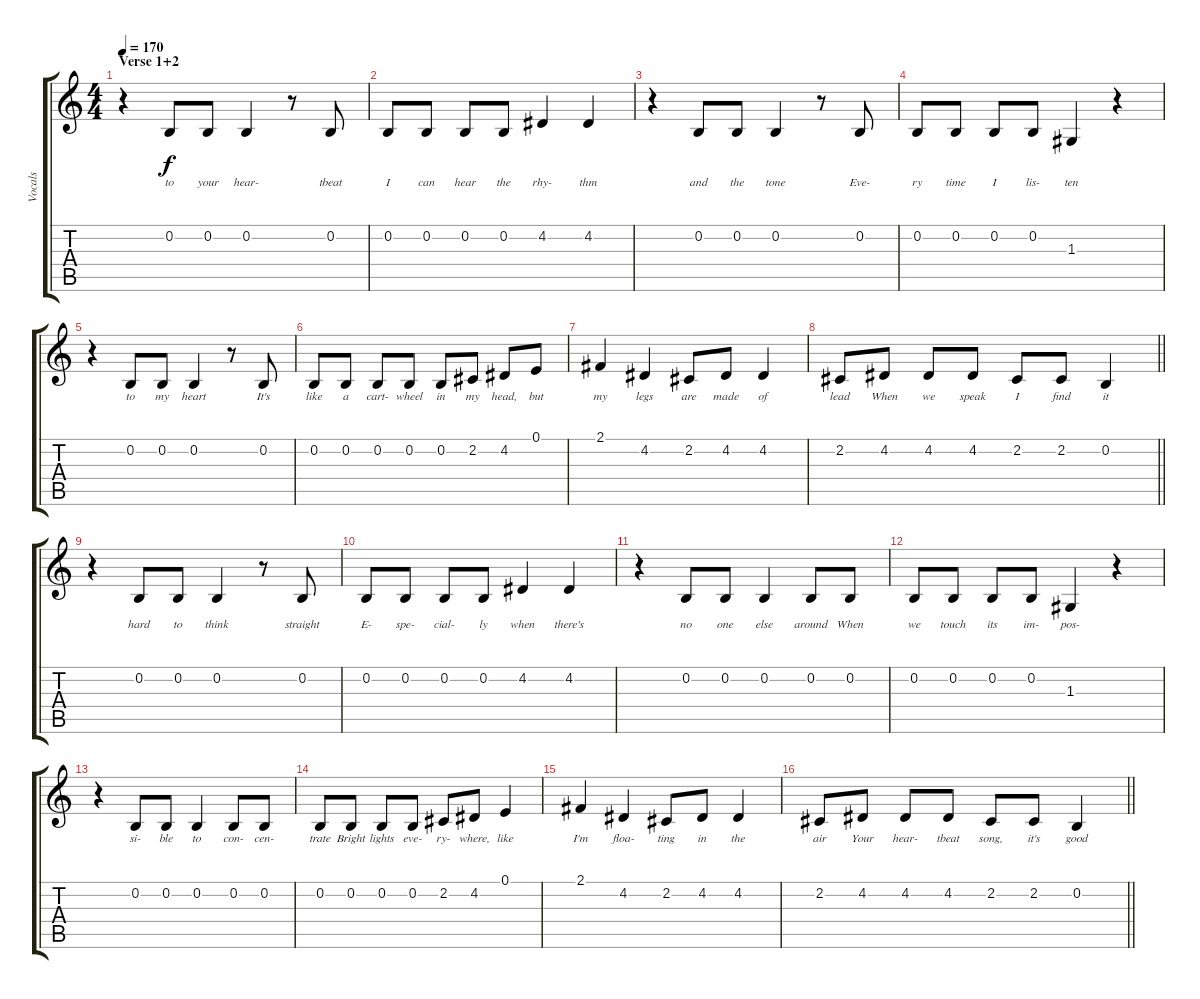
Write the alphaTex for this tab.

\track ("Vocals" "Vocals") {instrument bassoon}
\staff {score tabs}
\tuning (E4 B3 G3 D3 A2 E2) {hide}
\ts (4 4)
\section ("" "Verse 1+2")
\tempo 170
\clef g2
\ks c
r.4{dy f} 0.2.8{lyrics (0 "to") lyrics (1 "") lyrics (2 "") lyrics (3 "") lyrics (4 "")} 0.2.8{lyrics (0 "your") lyrics (1 "") lyrics (2 "") lyrics (3 "") lyrics (4 "")} 0.2.4{lyrics (0 "hear-") lyrics (1 "") lyrics (2 "") lyrics (3 "") lyrics (4 "")} r.8 0.2.8{lyrics (0 "tbeat") lyrics (1 "") lyrics (2 "") lyrics (3 "") lyrics (4 "")} |
0.2.8{lyrics (0 "I") lyrics (1 "") lyrics (2 "") lyrics (3 "") lyrics (4 "")} 0.2.8{lyrics (0 "can") lyrics (1 "") lyrics (2 "") lyrics (3 "") lyrics (4 "")} 0.2.8{lyrics (0 "hear") lyrics (1 "") lyrics (2 "") lyrics (3 "") lyrics (4 "")} 0.2.8{lyrics (0 "the") lyrics (1 "") lyrics (2 "") lyrics (3 "") lyrics (4 "")} 4.2.4{lyrics (0 "rhy-") lyrics (1 "") lyrics (2 "") lyrics (3 "") lyrics (4 "")} 4.2.4{lyrics (0 "thm") lyrics (1 "") lyrics (2 "") lyrics (3 "") lyrics (4 "")} |
r.4 0.2.8{lyrics (0 "and") lyrics (1 "") lyrics (2 "") lyrics (3 "") lyrics (4 "")} 0.2.8{lyrics (0 "the") lyrics (1 "") lyrics (2 "") lyrics (3 "") lyrics (4 "")} 0.2.4{lyrics (0 "tone") lyrics (1 "") lyrics (2 "") lyrics (3 "") lyrics (4 "")} r.8 0.2.8{lyrics (0 "Eve-") lyrics (1 "") lyrics (2 "") lyrics (3 "") lyrics (4 "")} |
0.2.8{lyrics (0 "ry") lyrics (1 "") lyrics (2 "") lyrics (3 "") lyrics (4 "")} 0.2.8{lyrics (0 "time") lyrics (1 "") lyrics (2 "") lyrics (3 "") lyrics (4 "")} 0.2.8{lyrics (0 "I") lyrics (1 "") lyrics (2 "") lyrics (3 "") lyrics (4 "")} 0.2.8{lyrics (0 "lis-") lyrics (1 "") lyrics (2 "") lyrics (3 "") lyrics (4 "")} 1.3.4{lyrics (0 "ten") lyrics (1 "") lyrics (2 "") lyrics (3 "") lyrics (4 "")} r.4 |
r.4 0.2.8{lyrics (0 "to") lyrics (1 "") lyrics (2 "") lyrics (3 "") lyrics (4 "")} 0.2.8{lyrics (0 "my") lyrics (1 "") lyrics (2 "") lyrics (3 "") lyrics (4 "")} 0.2.4{lyrics (0 "heart") lyrics (1 "") lyrics (2 "") lyrics (3 "") lyrics (4 "")} r.8 0.2.8{lyrics (0 "It's") lyrics (1 "") lyrics (2 "") lyrics (3 "") lyrics (4 "")} |
0.2.8{lyrics (0 "like") lyrics (1 "") lyrics (2 "") lyrics (3 "") lyrics (4 "")} 0.2.8{lyrics (0 "a") lyrics (1 "") lyrics (2 "") lyrics (3 "") lyrics (4 "")} 0.2.8{lyrics (0 "cart-") lyrics (1 "") lyrics (2 "") lyrics (3 "") lyrics (4 "")} 0.2.8{lyrics (0 "wheel") lyrics (1 "") lyrics (2 "") lyrics (3 "") lyrics (4 "")} 0.2.8{lyrics (0 "in") lyrics (1 "") lyrics (2 "") lyrics (3 "") lyrics (4 "")} 2.2.8{lyrics (0 "my") lyrics (1 "") lyrics (2 "") lyrics (3 "") lyrics (4 "")} 4.2.8{lyrics (0 "head,") lyrics (1 "") lyrics (2 "") lyrics (3 "") lyrics (4 "")} 0.1.8{lyrics (0 "but") lyrics (1 "") lyrics (2 "") lyrics (3 "") lyrics (4 "")} |
2.1.4{lyrics (0 "my") lyrics (1 "") lyrics (2 "") lyrics (3 "") lyrics (4 "")} 4.2.4{lyrics (0 "legs") lyrics (1 "") lyrics (2 "") lyrics (3 "") lyrics (4 "")} 2.2.8{lyrics (0 "are") lyrics (1 "") lyrics (2 "") lyrics (3 "") lyrics (4 "")} 4.2.8{lyrics (0 "made") lyrics (1 "") lyrics (2 "") lyrics (3 "") lyrics (4 "")} 4.2.4{lyrics (0 "of") lyrics (1 "") lyrics (2 "") lyrics (3 "") lyrics (4 "")} |
\barLineRight lightlight
2.2.8{lyrics (0 "lead") lyrics (1 "") lyrics (2 "") lyrics (3 "") lyrics (4 "")} 4.2.8{lyrics (0 "When") lyrics (1 "") lyrics (2 "") lyrics (3 "") lyrics (4 "")} 4.2.8{lyrics (0 "we") lyrics (1 "") lyrics (2 "") lyrics (3 "") lyrics (4 "")} 4.2.8{lyrics (0 "speak") lyrics (1 "") lyrics (2 "") lyrics (3 "") lyrics (4 "")} 2.2.8{lyrics (0 "I") lyrics (1 "") lyrics (2 "") lyrics (3 "") lyrics (4 "")} 2.2.8{lyrics (0 "find") lyrics (1 "") lyrics (2 "") lyrics (3 "") lyrics (4 "")} 0.2.4{lyrics (0 "it") lyrics (1 "") lyrics (2 "") lyrics (3 "") lyrics (4 "")} |
r.4 0.2.8{lyrics (0 "hard") lyrics (1 "") lyrics (2 "") lyrics (3 "") lyrics (4 "")} 0.2.8{lyrics (0 "to") lyrics (1 "") lyrics (2 "") lyrics (3 "") lyrics (4 "")} 0.2.4{lyrics (0 "think") lyrics (1 "") lyrics (2 "") lyrics (3 "") lyrics (4 "")} r.8 0.2.8{lyrics (0 "straight") lyrics (1 "") lyrics (2 "") lyrics (3 "") lyrics (4 "")} |
0.2.8{lyrics (0 "E-") lyrics (1 "") lyrics (2 "") lyrics (3 "") lyrics (4 "")} 0.2.8{lyrics (0 "spe-") lyrics (1 "") lyrics (2 "") lyrics (3 "") lyrics (4 "")} 0.2.8{lyrics (0 "cial-") lyrics (1 "") lyrics (2 "") lyrics (3 "") lyrics (4 "")} 0.2.8{lyrics (0 "ly") lyrics (1 "") lyrics (2 "") lyrics (3 "") lyrics (4 "")} 4.2.4{lyrics (0 "when") lyrics (1 "") lyrics (2 "") lyrics (3 "") lyrics (4 "")} 4.2.4{lyrics (0 "there's") lyrics (1 "") lyrics (2 "") lyrics (3 "") lyrics (4 "")} |
r.4 0.2.8{lyrics (0 "no") lyrics (1 "") lyrics (2 "") lyrics (3 "") lyrics (4 "")} 0.2.8{lyrics (0 "one") lyrics (1 "") lyrics (2 "") lyrics (3 "") lyrics (4 "")} 0.2.4{lyrics (0 "else") lyrics (1 "") lyrics (2 "") lyrics (3 "") lyrics (4 "")} 0.2.8{lyrics (0 "around") lyrics (1 "") lyrics (2 "") lyrics (3 "") lyrics (4 "")} 0.2.8{lyrics (0 "When") lyrics (1 "") lyrics (2 "") lyrics (3 "") lyrics (4 "")} |
0.2.8{lyrics (0 "we") lyrics (1 "") lyrics (2 "") lyrics (3 "") lyrics (4 "")} 0.2.8{lyrics (0 "touch") lyrics (1 "") lyrics (2 "") lyrics (3 "") lyrics (4 "")} 0.2.8{lyrics (0 "its") lyrics (1 "") lyrics (2 "") lyrics (3 "") lyrics (4 "")} 0.2.8{lyrics (0 "im-") lyrics (1 "") lyrics (2 "") lyrics (3 "") lyrics (4 "")} 1.3.4{lyrics (0 "pos-") lyrics (1 "") lyrics (2 "") lyrics (3 "") lyrics (4 "")} r.4 |
r.4 0.2.8{lyrics (0 "si-") lyrics (1 "") lyrics (2 "") lyrics (3 "") lyrics (4 "")} 0.2.8{lyrics (0 "ble") lyrics (1 "") lyrics (2 "") lyrics (3 "") lyrics (4 "")} 0.2.4{lyrics (0 "to") lyrics (1 "") lyrics (2 "") lyrics (3 "") lyrics (4 "")} 0.2.8{lyrics (0 "con-") lyrics (1 "") lyrics (2 "") lyrics (3 "") lyrics (4 "")} 0.2.8{lyrics (0 "cen-") lyrics (1 "") lyrics (2 "") lyrics (3 "") lyrics (4 "")} |
0.2.8{lyrics (0 "trate") lyrics (1 "") lyrics (2 "") lyrics (3 "") lyrics (4 "")} 0.2.8{lyrics (0 "Bright") lyrics (1 "") lyrics (2 "") lyrics (3 "") lyrics (4 "")} 0.2.8{lyrics (0 "lights") lyrics (1 "") lyrics (2 "") lyrics (3 "") lyrics (4 "")} 0.2.8{lyrics (0 "eve-") lyrics (1 "") lyrics (2 "") lyrics (3 "") lyrics (4 "")} 2.2.8{lyrics (0 "ry-") lyrics (1 "") lyrics (2 "") lyrics (3 "") lyrics (4 "")} 4.2.8{lyrics (0 "where,") lyrics (1 "") lyrics (2 "") lyrics (3 "") lyrics (4 "")} 0.1.4{lyrics (0 "like") lyrics (1 "") lyrics (2 "") lyrics (3 "") lyrics (4 "")} |
2.1.4{lyrics (0 "I'm") lyrics (1 "") lyrics (2 "") lyrics (3 "") lyrics (4 "")} 4.2.4{lyrics (0 "floa-") lyrics (1 "") lyrics (2 "") lyrics (3 "") lyrics (4 "")} 2.2.8{lyrics (0 "ting") lyrics (1 "") lyrics (2 "") lyrics (3 "") lyrics (4 "")} 4.2.8{lyrics (0 "in") lyrics (1 "") lyrics (2 "") lyrics (3 "") lyrics (4 "")} 4.2.4{lyrics (0 "the") lyrics (1 "") lyrics (2 "") lyrics (3 "") lyrics (4 "")} |
\barLineRight lightlight
2.2.8{lyrics (0 "air") lyrics (1 "") lyrics (2 "") lyrics (3 "") lyrics (4 "")} 4.2.8{lyrics (0 "Your") lyrics (1 "") lyrics (2 "") lyrics (3 "") lyrics (4 "")} 4.2.8{lyrics (0 "hear-") lyrics (1 "") lyrics (2 "") lyrics (3 "") lyrics (4 "")} 4.2.8{lyrics (0 "tbeat") lyrics (1 "") lyrics (2 "") lyrics (3 "") lyrics (4 "")} 2.2.8{lyrics (0 "song,") lyrics (1 "") lyrics (2 "") lyrics (3 "") lyrics (4 "")} 2.2.8{lyrics (0 "it's") lyrics (1 "") lyrics (2 "") lyrics (3 "") lyrics (4 "")} 0.2.4{lyrics (0 "good") lyrics (1 "") lyrics (2 "") lyrics (3 "") lyrics (4 "")}
